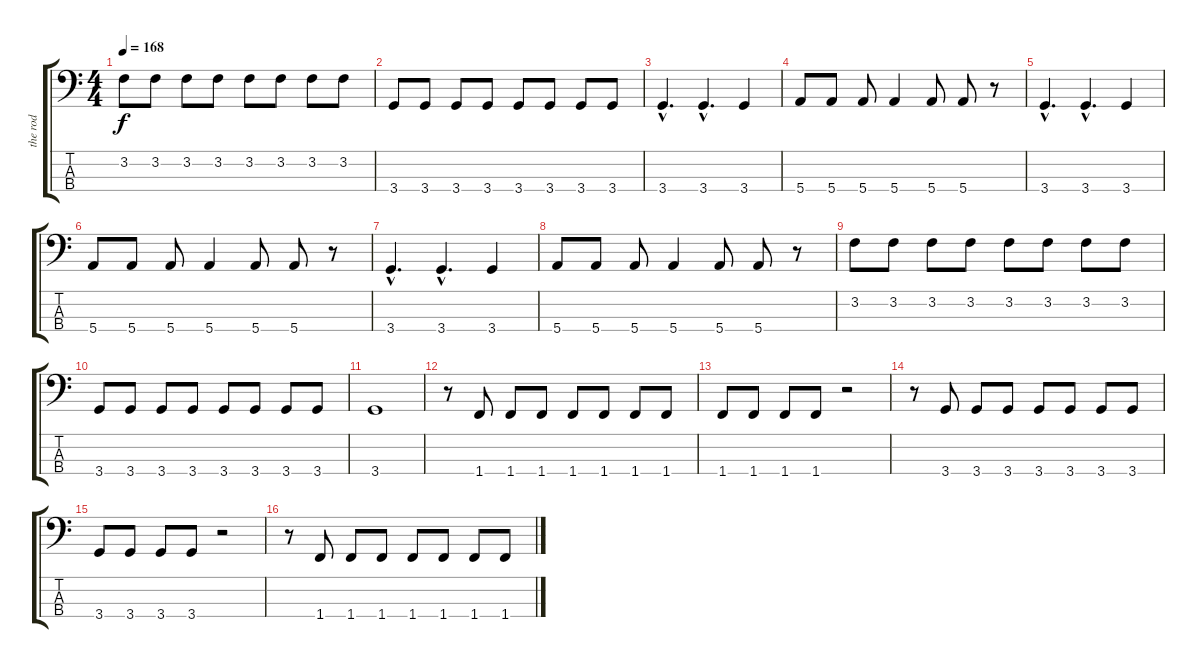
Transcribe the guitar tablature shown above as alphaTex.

\track ("the rod" "the rod") {instrument electricbassfinger}
\staff {score tabs}
\tuning (G2 D2 A1 E1) {hide}
\ts (4 4)
\tempo 168
\clef f4
\ks c
3.2.8{dy f} 3.2.8 3.2.8 3.2.8 3.2.8 3.2.8 3.2.8 3.2.8 |
3.4.8 3.4.8 3.4.8 3.4.8 3.4.8 3.4.8 3.4.8 3.4.8 |
3.4{hac}.4{d} 3.4{hac}.4{d} 3.4.4 |
5.4.8 5.4.8 5.4.8 5.4.4 5.4.8 5.4.8 r.8 |
3.4{hac}.4{d} 3.4{hac}.4{d} 3.4.4 |
5.4.8 5.4.8 5.4.8 5.4.4 5.4.8 5.4.8 r.8 |
3.4{hac}.4{d} 3.4{hac}.4{d} 3.4.4 |
5.4.8 5.4.8 5.4.8 5.4.4 5.4.8 5.4.8 r.8 |
3.2.8 3.2.8 3.2.8 3.2.8 3.2.8 3.2.8 3.2.8 3.2.8 |
3.4.8 3.4.8 3.4.8 3.4.8 3.4.8 3.4.8 3.4.8 3.4.8 |
3.4.1 |
r.8 1.4.8 1.4.8 1.4.8 1.4.8 1.4.8 1.4.8 1.4.8 |
1.4.8 1.4.8 1.4.8 1.4.8 r.2 |
r.8 3.4.8 3.4.8 3.4.8 3.4.8 3.4.8 3.4.8 3.4.8 |
3.4.8 3.4.8 3.4.8 3.4.8 r.2 |
r.8 1.4.8 1.4.8 1.4.8 1.4.8 1.4.8 1.4.8 1.4.8
